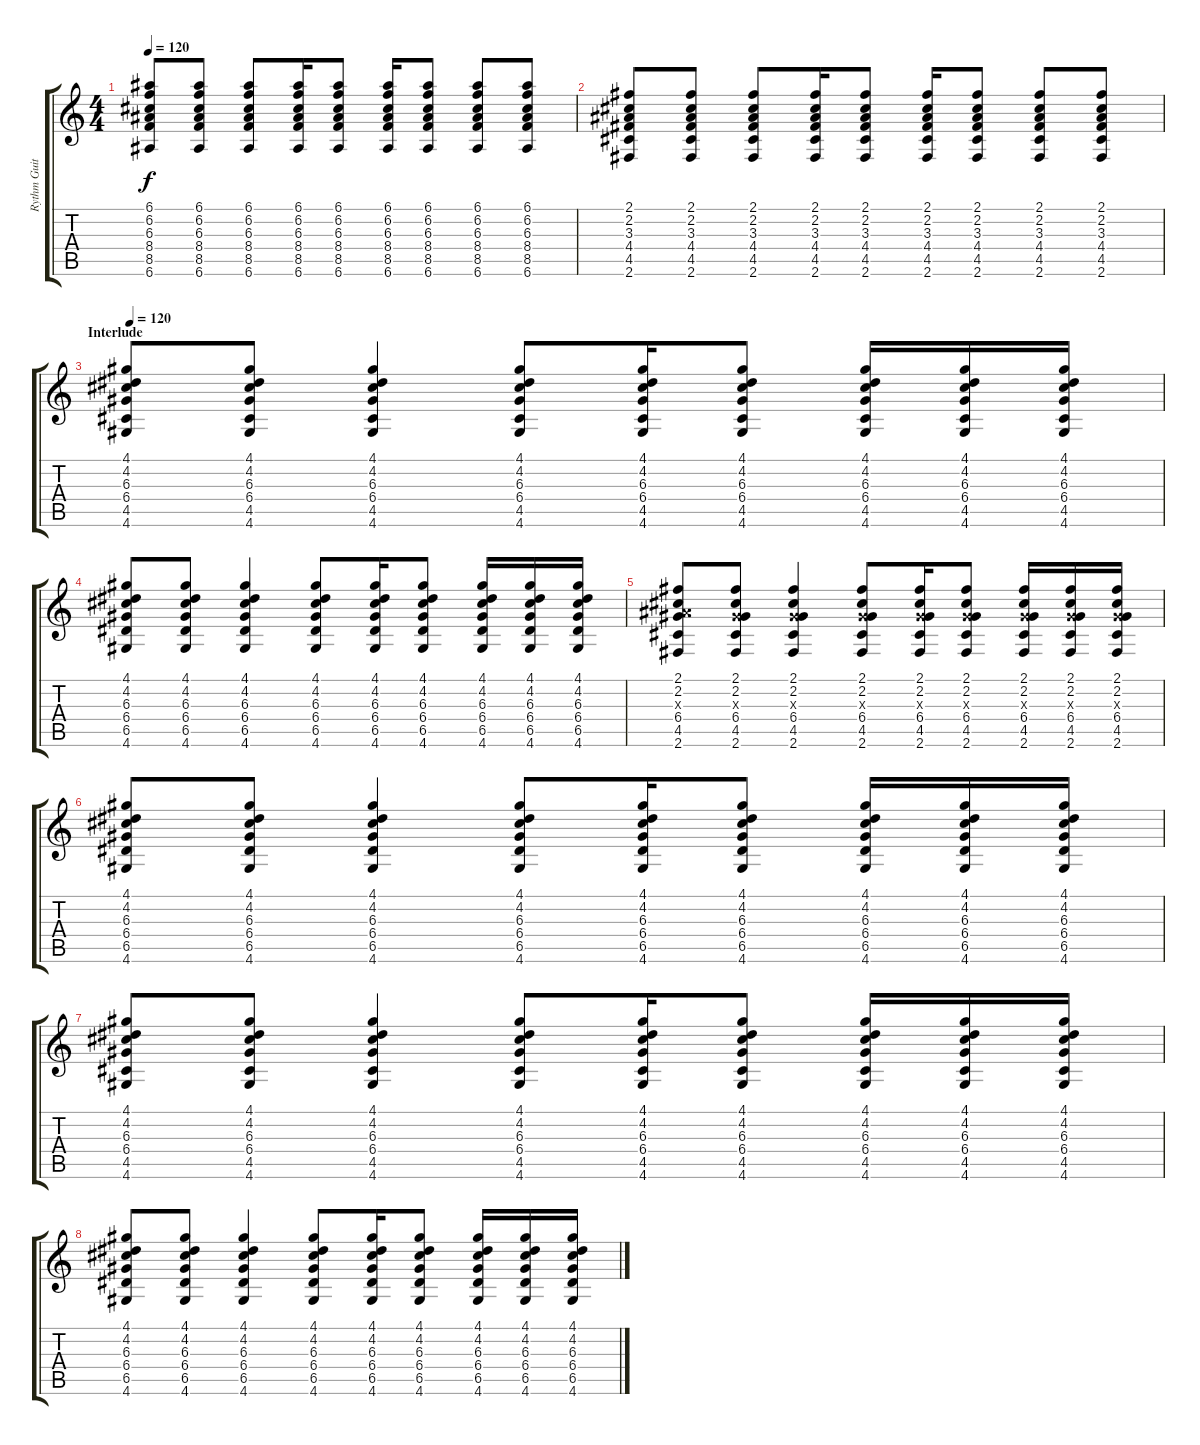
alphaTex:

\track ("Rythm Guitar" "Rythm Guit") {instrument acousticguitarsteel}
\staff {score tabs}
\tuning (E4 B3 G3 D3 A2 E2) {hide}
\ts (4 4)
\tempo 120
\clef g2
\ks c
(6.1 6.2 6.3 8.4 8.5 6.6).8{dy f} (6.1 6.2 6.3 8.4 8.5 6.6).8 (6.1 6.2 6.3 8.4 8.5 6.6).8 (6.1 6.2 6.3 8.4 8.5 6.6).16 (6.1 6.2 6.3 8.4 8.5 6.6).8 (6.1 6.2 6.3 8.4 8.5 6.6).16 (6.1 6.2 6.3 8.4 8.5 6.6).8 (6.1 6.2 6.3 8.4 8.5 6.6).8 (6.1 6.2 6.3 8.4 8.5 6.6).8 |
(2.1 2.2 3.3 4.4 4.5 2.6).8 (2.1 2.2 3.3 4.4 4.5 2.6).8 (2.1 2.2 3.3 4.4 4.5 2.6).8 (2.1 2.2 3.3 4.4 4.5 2.6).16 (2.1 2.2 3.3 4.4 4.5 2.6).8 (2.1 2.2 3.3 4.4 4.5 2.6).16 (2.1 2.2 3.3 4.4 4.5 2.6).8 (2.1 2.2 3.3 4.4 4.5 2.6).8 (2.1 2.2 3.3 4.4 4.5 2.6).8 |
\section ("" "Interlude")
\tempo 120
(4.1 4.2 6.3 6.4 4.5 4.6).8 (4.1 4.2 6.3 6.4 4.5 4.6).8 (4.1 4.2 6.3 6.4 4.5 4.6).4 (4.1 4.2 6.3 6.4 4.5 4.6).8 (4.1 4.2 6.3 6.4 4.5 4.6).16 (4.1 4.2 6.3 6.4 4.5 4.6).8 (4.1 4.2 6.3 6.4 4.5 4.6).16 (4.1 4.2 6.3 6.4 4.5 4.6).16 (4.1 4.2 6.3 6.4 4.5 4.6).16 |
(4.1 4.2 6.3 6.4 6.5 4.6).8 (4.1 4.2 6.3 6.4 6.5 4.6).8 (4.1 4.2 6.3 6.4 6.5 4.6).4 (4.1 4.2 6.3 6.4 6.5 4.6).8 (4.1 4.2 6.3 6.4 6.5 4.6).16 (4.1 4.2 6.3 6.4 6.5 4.6).8 (4.1 4.2 6.3 6.4 6.5 4.6).16 (4.1 4.2 6.3 6.4 6.5 4.6).16 (4.1 4.2 6.3 6.4 6.5 4.6).16 |
(2.1 2.2 3.3{x} 6.4 4.5 2.6).8 (2.1 2.2 1.3{x} 6.4 4.5 2.6).8 (2.1 2.2 1.3{x} 6.4 4.5 2.6).4 (2.1 2.2 1.3{x} 6.4 4.5 2.6).8 (2.1 2.2 1.3{x} 6.4 4.5 2.6).16 (2.1 2.2 1.3{x} 6.4 4.5 2.6).8 (2.1 2.2 1.3{x} 6.4 4.5 2.6).16 (2.1 2.2 1.3{x} 6.4 4.5 2.6).16 (2.1 2.2 1.3{x} 6.4 4.5 2.6).16 |
(4.1 4.2 6.3 6.4 6.5 4.6).8 (4.1 4.2 6.3 6.4 6.5 4.6).8 (4.1 4.2 6.3 6.4 6.5 4.6).4 (4.1 4.2 6.3 6.4 6.5 4.6).8 (4.1 4.2 6.3 6.4 6.5 4.6).16 (4.1 4.2 6.3 6.4 6.5 4.6).8 (4.1 4.2 6.3 6.4 6.5 4.6).16 (4.1 4.2 6.3 6.4 6.5 4.6).16 (4.1 4.2 6.3 6.4 6.5 4.6).16 |
(4.1 4.2 6.3 6.4 4.5 4.6).8 (4.1 4.2 6.3 6.4 4.5 4.6).8 (4.1 4.2 6.3 6.4 4.5 4.6).4 (4.1 4.2 6.3 6.4 4.5 4.6).8 (4.1 4.2 6.3 6.4 4.5 4.6).16 (4.1 4.2 6.3 6.4 4.5 4.6).8 (4.1 4.2 6.3 6.4 4.5 4.6).16 (4.1 4.2 6.3 6.4 4.5 4.6).16 (4.1 4.2 6.3 6.4 4.5 4.6).16 |
(4.1 4.2 6.3 6.4 6.5 4.6).8 (4.1 4.2 6.3 6.4 6.5 4.6).8 (4.1 4.2 6.3 6.4 6.5 4.6).4 (4.1 4.2 6.3 6.4 6.5 4.6).8 (4.1 4.2 6.3 6.4 6.5 4.6).16 (4.1 4.2 6.3 6.4 6.5 4.6).8 (4.1 4.2 6.3 6.4 6.5 4.6).16 (4.1 4.2 6.3 6.4 6.5 4.6).16 (4.1 4.2 6.3 6.4 6.5 4.6).16
